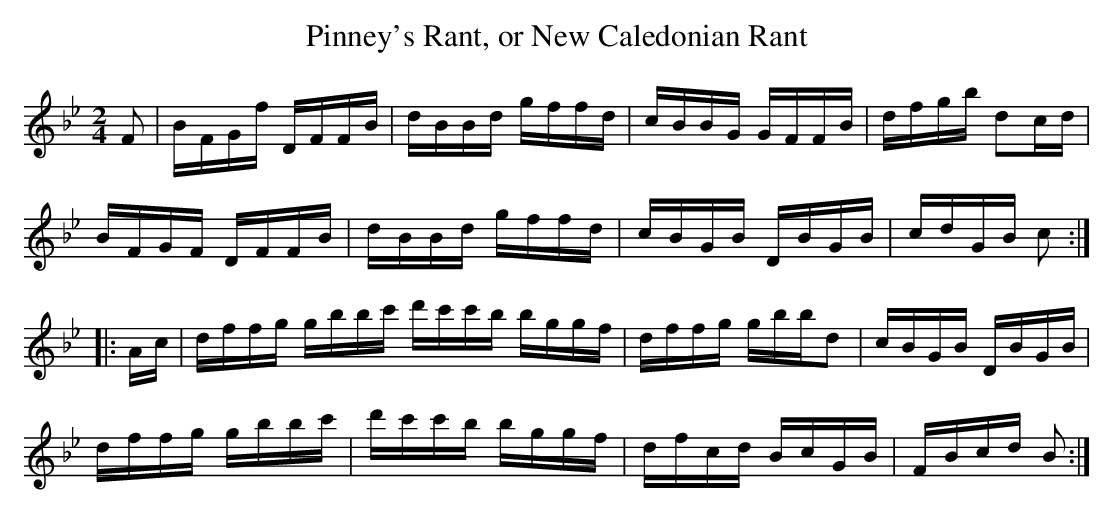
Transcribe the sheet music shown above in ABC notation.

X:1
T:Pinney's Rant, or New Caledonian Rant
M:2/4
L:1/8
K:Bb
F|B/F/G/f/ D/F/F/B/|d/B/B/d/ g/f/f/d/|c/B/B/G/ G/F/F/B/|d/f/g/b/ dc/d/|
B/F/G/F/ D/F/F/B/|d/B/B/d/ g/f/f/d/|c/B/G/B/ D/B/G/B/|c/d/G/B/ c:|
|:A/c/|d/f/f/g/ g/b/b/c'/ d'/c'/c'/b/ b/g/g/f/|d/f/f/g/ g/b/b/d|c/B/G/B/ D/B/G/B/|
d/f/f/g/ g/b/b/c'/|d'/c'/c'/b/ b/g/g/f/|d/f/c/d/ B/c/G/B/|F/B/c/d/ B:|
